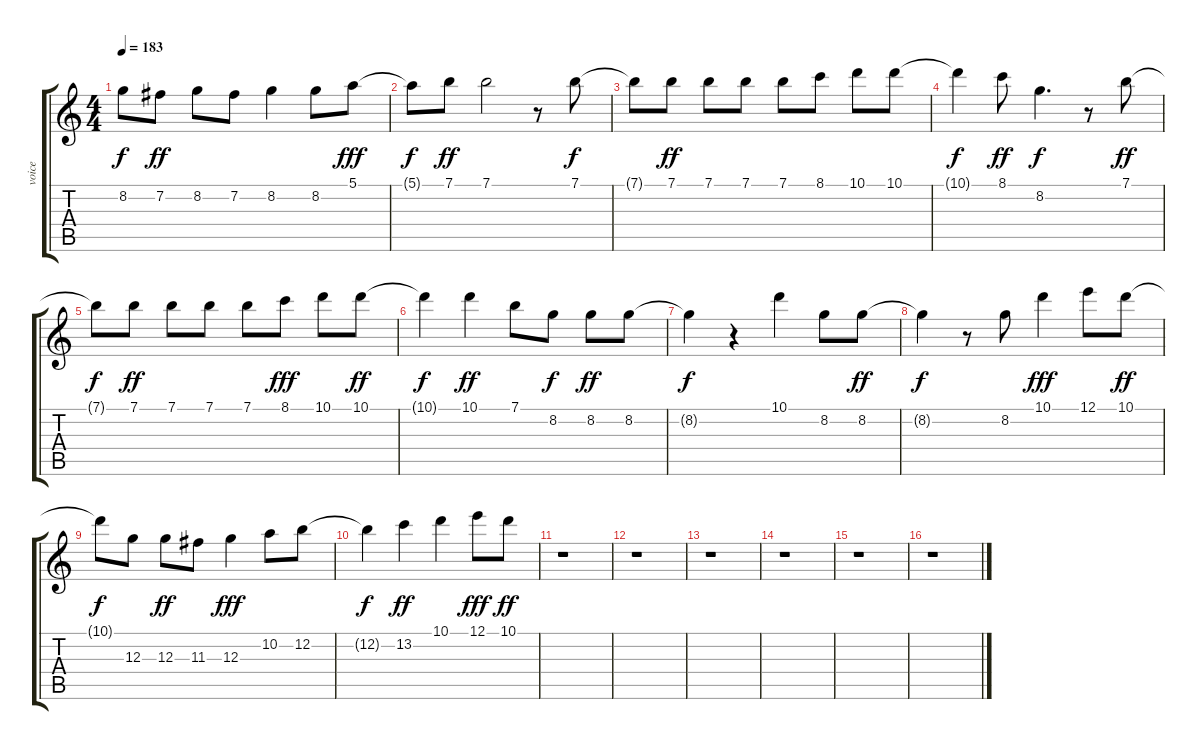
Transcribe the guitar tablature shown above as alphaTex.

\track ("voice" "voice") {instrument distortionguitar}
\staff {score tabs}
\tuning (E4 B3 G3 D3 A2 E2) {hide}
\ts (4 4)
\tempo 183
\clef g2
\ks c
8.2{t}.8{dy f} 7.2.8{dy ff} 8.2.8 7.2.8 8.2.4 8.2.8 5.1.8{dy fff} |
5.1{t}.8{dy f} 7.1.8{dy ff} 7.1.2 r.8 7.1.8{dy f} |
7.1{t}.8 7.1.8{dy ff} 7.1.8 7.1.8 7.1.8 8.1.8 10.1.8 10.1.8 |
10.1{t}.4{dy f} 8.1.8{dy ff} 8.2.4{d dy f} r.8 7.1.8{dy ff} |
7.1{t}.8{dy f} 7.1.8{dy ff} 7.1.8 7.1.8 7.1.8 8.1.8{dy fff} 10.1.8 10.1.8{dy ff} |
10.1{t}.4{dy f} 10.1.4{dy ff} 7.1.8 8.2.8{dy f} 8.2.8{dy ff} 8.2.8 |
8.2{t}.4{dy f} r.4 10.1.4 8.2.8 8.2.8{dy ff} |
8.2{t}.4{dy f} r.8 8.2.8 10.1.4{dy fff} 12.1.8 10.1.8{dy ff} |
10.1{t}.8{dy f} 12.3.8 12.3.8{dy ff} 11.3.8 12.3.4{dy fff} 10.2.8 12.2.8 |
12.2{t}.4{dy f} 13.2.4{dy ff} 10.1.4 12.1.8{dy fff} 10.1.8{dy ff} |
r.1 |
r.1 |
r.1 |
r.1 |
r.1 |
r.1
